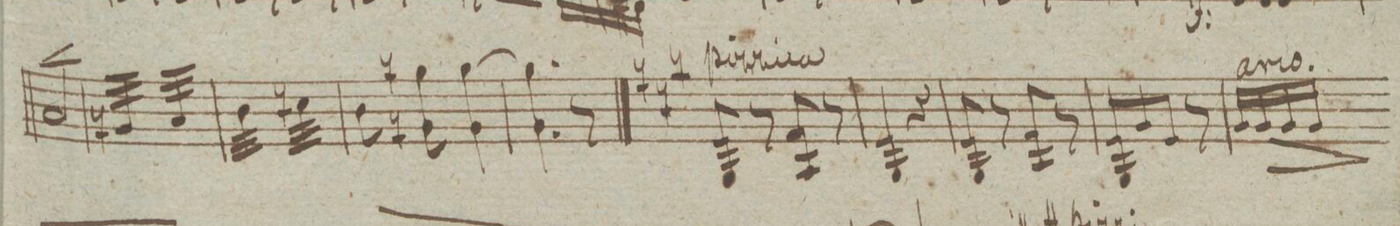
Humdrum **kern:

**kern	**dynam
*I"Violino Imo	*
*clefG2	*
*k[f#c#g#]	*
*M2/4	*
2a/	<[
=21	=21
*tremolo	*
32gn/LLL	.
32g/	.
32g/	.
32g/	.
32g/	.
32g/	.
32g/	.
32g/JJJ	.
32a/LLL	.
32a/	.
32a/	.
32a/	.
32a/	.
32a/	.
32a/	.
32a/JJJ	.
=22	=22
32b\LLL	.
32b\	.
32b\	.
32b\	.
32b\	.
32b\	.
32b\	.
32b\JJJ	.
32ccn\LLL	.
32cc\	.
32cc\	.
32cc\	.
32cc\	.
32cc\	.
32cc\	.
32cc\JJJ	.
*Xtremolo	*
=23	=23
8b\	.
8ggn 8gn\	.
[4gg [4g\	.
=24	=24
4.gg] 4.g\]	.
8r	.
=25||	=25||
*k[]	*
8e 8G/	.
8r	.
8f 8A/	.
8r	.
=26	=26
4e 4G/	.
4r	.
=27	=27
8e 8G/	.
8r	.
8f 8A/	.
8r	.
=28	=28
8eL 8G/	.
8g/	.
8e/J	.
8r	.
=29	=29
16g/LL	.
16g/	>
16g/	.
16g/JJ	.
*-	*-
